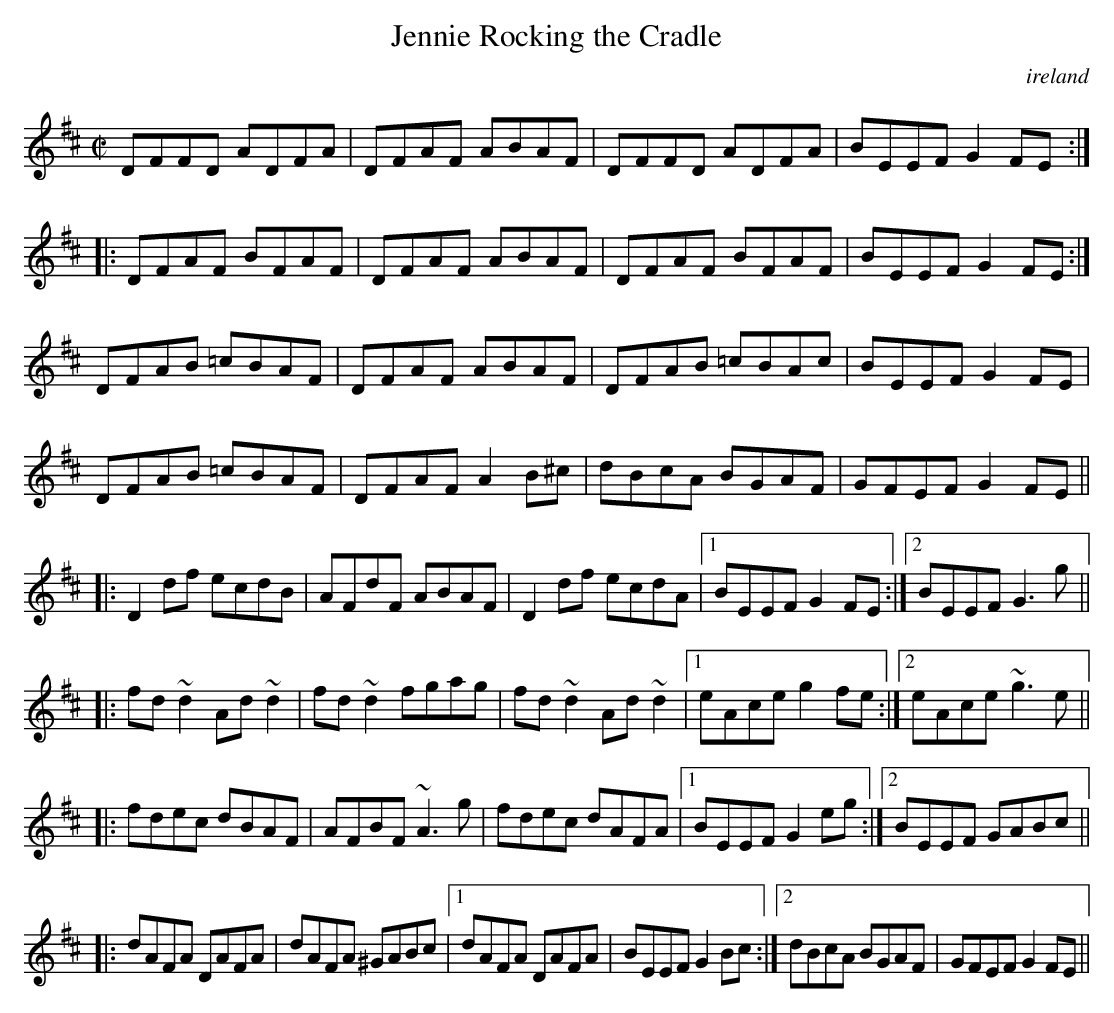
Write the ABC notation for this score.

X:1
T:Jennie Rocking the Cradle
O:ireland
M:C|
K:D
DFFD ADFA|DFAF ABAF|DFFD ADFA|BEEF G2FE:|
|:DFAF BFAF|DFAF ABAF|DFAF BFAF|BEEF G2FE:|
DFAB =cBAF|DFAF ABAF|DFAB =cBAc|BEEF G2FE|
DFAB =cBAF|DFAF A2B^c|dBcA BGAF|GFEF G2FE||
|:D2df ecdB|AFdF ABAF|D2df ecdA|1 BEEF G2FE:|2 BEEF G3g||
|:fd~d2 Ad~d2|fd~d2 fgag|fd~d2 Ad~d2|1 eAce g2fe:|2 eAce ~g3e||
|:fdec dBAF|AFBF ~A3g|fdec dAFA|1 BEEF G2eg:|2 BEEF GABc||
|:dAFA DAFA|dAFA ^GABc|1 dAFA DAFA|BEEF G2Bc:|2 dBcA BGAF|GFEF G2FE||
